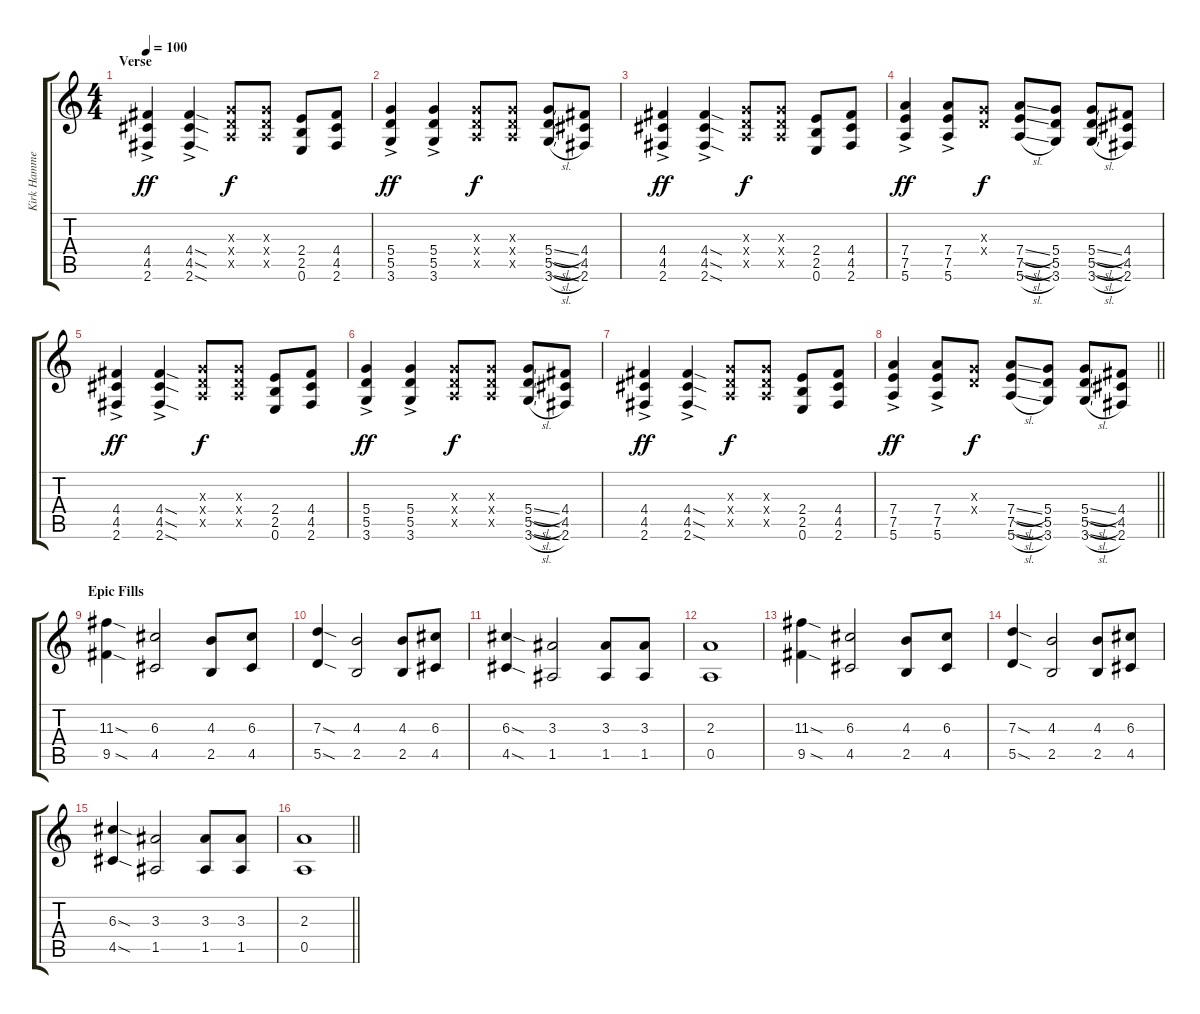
\track ("Kirk Hammett" "Kirk Hamme") {instrument distortionguitar}
\staff {score tabs}
\tuning (E4 B3 G3 D3 A2 E2) {hide}
\ts (4 4)
\section ("" "Verse")
\tempo 100
\clef g2
\ks c
(4.4{ac} 4.5{ac} 2.6{ac}).4{dy ff} (4.4{sod ac} 4.5{sod ac} 2.6{sod ac}).4 (0.3{x} 0.4{x} 0.5{x}).8{dy f} (0.3{x} 0.4{x} 0.5{x}).8 (2.4 2.5 0.6).8 (4.4 4.5 2.6).8 |
(5.4{ac} 5.5{ac} 3.6{ac}).4{dy ff} (5.4{ac} 5.5{ac} 3.6{ac}).4 (0.3{x} 0.4{x} 0.5{x}).8{dy f} (0.3{x} 0.4{x} 0.5{x}).8 (5.4{sl} 5.5{sl} 3.6{sl}).8 (4.4 4.5 2.6).8 |
(4.4{ac} 4.5{ac} 2.6{ac}).4{dy ff} (4.4{sod ac} 4.5{sod ac} 2.6{sod ac}).4 (0.3{x} 0.4{x} 0.5{x}).8{dy f} (0.3{x} 0.4{x} 0.5{x}).8 (2.4 2.5 0.6).8 (4.4 4.5 2.6).8 |
(7.4{ac} 7.5{ac} 5.6{ac}).4{dy ff} (7.4{ac} 7.5{ac} 5.6{ac}).8 (0.3{x} 0.4{x}).8{dy f} (7.4{sl} 7.5{sl} 5.6{sl}).8 (5.4 5.5 3.6).8 (5.4{sl} 5.5{sl} 3.6{sl}).8 (4.4 4.5 2.6).8 |
(4.4{ac} 4.5{ac} 2.6{ac}).4{dy ff} (4.4{sod ac} 4.5{sod ac} 2.6{sod ac}).4 (0.3{x} 0.4{x} 0.5{x}).8{dy f} (0.3{x} 0.4{x} 0.5{x}).8 (2.4 2.5 0.6).8 (4.4 4.5 2.6).8 |
(5.4{ac} 5.5{ac} 3.6{ac}).4{dy ff} (5.4{ac} 5.5{ac} 3.6{ac}).4 (0.3{x} 0.4{x} 0.5{x}).8{dy f} (0.3{x} 0.4{x} 0.5{x}).8 (5.4{sl} 5.5{sl} 3.6{sl}).8 (4.4 4.5 2.6).8 |
(4.4{ac} 4.5{ac} 2.6{ac}).4{dy ff} (4.4{sod ac} 4.5{sod ac} 2.6{sod ac}).4 (0.3{x} 0.4{x} 0.5{x}).8{dy f} (0.3{x} 0.4{x} 0.5{x}).8 (2.4 2.5 0.6).8 (4.4 4.5 2.6).8 |
\barLineRight lightlight
(7.4{ac} 7.5{ac} 5.6{ac}).4{dy ff} (7.4{ac} 7.5{ac} 5.6{ac}).8 (0.3{x} 0.4{x}).8{dy f} (7.4{sl} 7.5{sl} 5.6{sl}).8 (5.4 5.5 3.6).8 (5.4{sl} 5.5{sl} 3.6{sl}).8 (4.4 4.5 2.6).8 |
\section ("" "Epic Fills")
(11.3{sod} 9.5{sod}).4 (6.3 4.5).2 (4.3 2.5).8 (6.3 4.5).8 |
(7.3{sod} 5.5{sod}).4 (4.3 2.5).2 (4.3 2.5).8 (6.3 4.5).8 |
(6.3{sod} 4.5{sod}).4 (3.3 1.5).2 (3.3 1.5).8 (3.3 1.5).8 |
(2.3 0.5).1 |
(11.3{sod} 9.5{sod}).4 (6.3 4.5).2 (4.3 2.5).8 (6.3 4.5).8 |
(7.3{sod} 5.5{sod}).4 (4.3 2.5).2 (4.3 2.5).8 (6.3 4.5).8 |
(6.3{sod} 4.5{sod}).4 (3.3 1.5).2 (3.3 1.5).8 (3.3 1.5).8 |
\barLineRight lightlight
(2.3 0.5).1
